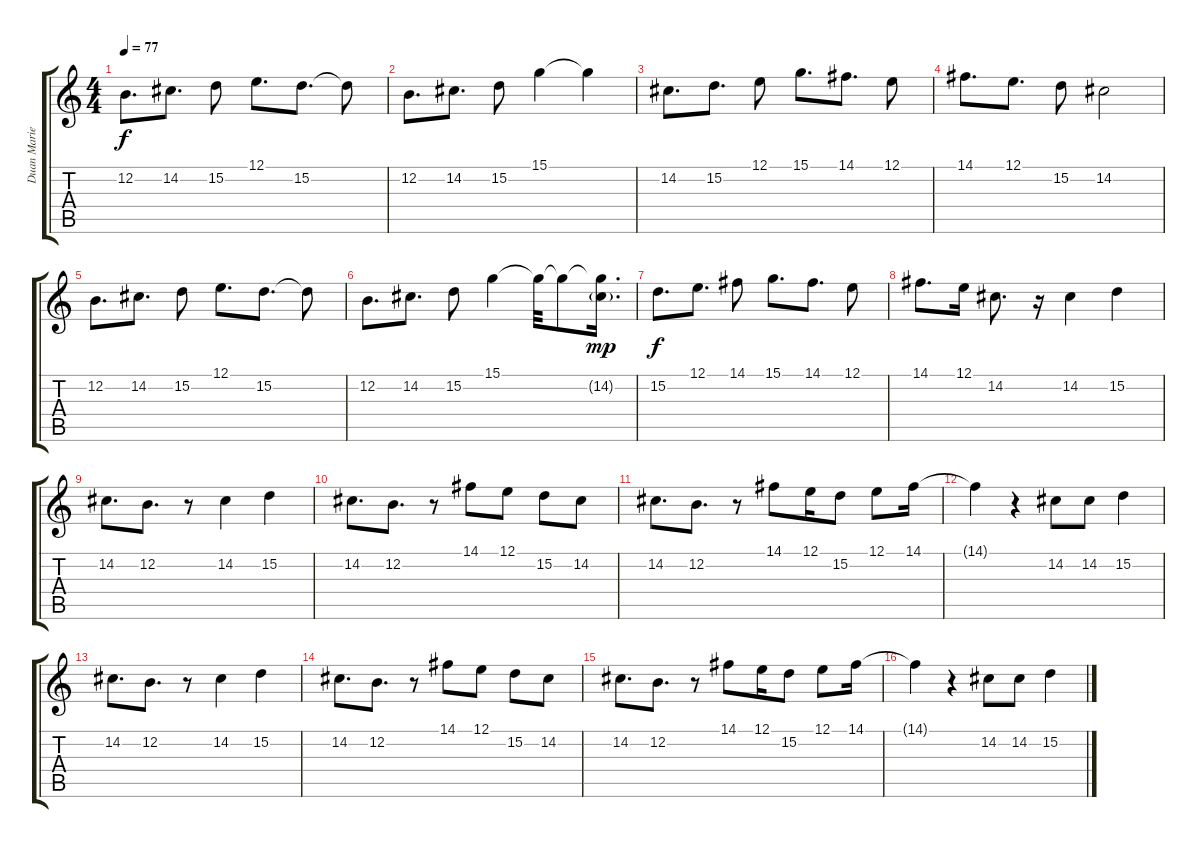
\track ("Duan Marie" "Duan Marie") {instrument voiceoohs}
\staff {score tabs}
\tuning (E4 B3 G3 D3 A2 E2) {hide}
\ts (4 4)
\tempo 77
\clef g2
\ks c
12.2.8{d dy f volume 11 instrument viola} 14.2.8{d} 15.2.8 12.1.8{d} 15.2.8{d} 15.2{t}.8 |
12.2.8{d} 14.2.8{d} 15.2.8 15.1.4 15.1{t}.4 |
14.2.8{d} 15.2.8{d} 12.1.8 15.1.8{d} 14.1.8{d} 12.1.8 |
14.1.8{d} 12.1.8{d} 15.2.8 14.2.2 |
12.2.8{d} 14.2.8{d} 15.2.8 12.1.8{d} 15.2.8{d} 15.2{t}.8 |
12.2.8{d} 14.2.8{d} 15.2.8 15.1.4 15.1{t}.32 15.1{t}.8 (15.1{t} 14.2{g}).16{d dy mp} |
15.2.8{d dy f} 12.1.8{d} 14.1.8 15.1.8{d} 14.1.8{d} 12.1.8 |
14.1.8{d} 12.1.16 14.2.8{d} r.16 14.2.4 15.2.4 |
14.2.8{d} 12.2.8{d} r.8 14.2.4 15.2.4 |
14.2.8{d} 12.2.8{d} r.8 14.1.8 12.1.8 15.2.8 14.2.8 |
14.2.8{d} 12.2.8{d} r.8 14.1.8 12.1.16 15.2.8 12.1.8 14.1.16 |
14.1{t}.4 r.4 14.2.8 14.2.8 15.2.4 |
14.2.8{d} 12.2.8{d} r.8 14.2.4 15.2.4 |
14.2.8{d} 12.2.8{d} r.8 14.1.8 12.1.8 15.2.8 14.2.8 |
14.2.8{d} 12.2.8{d} r.8 14.1.8 12.1.16 15.2.8 12.1.8 14.1.16 |
14.1{t}.4 r.4 14.2.8 14.2.8 15.2.4
